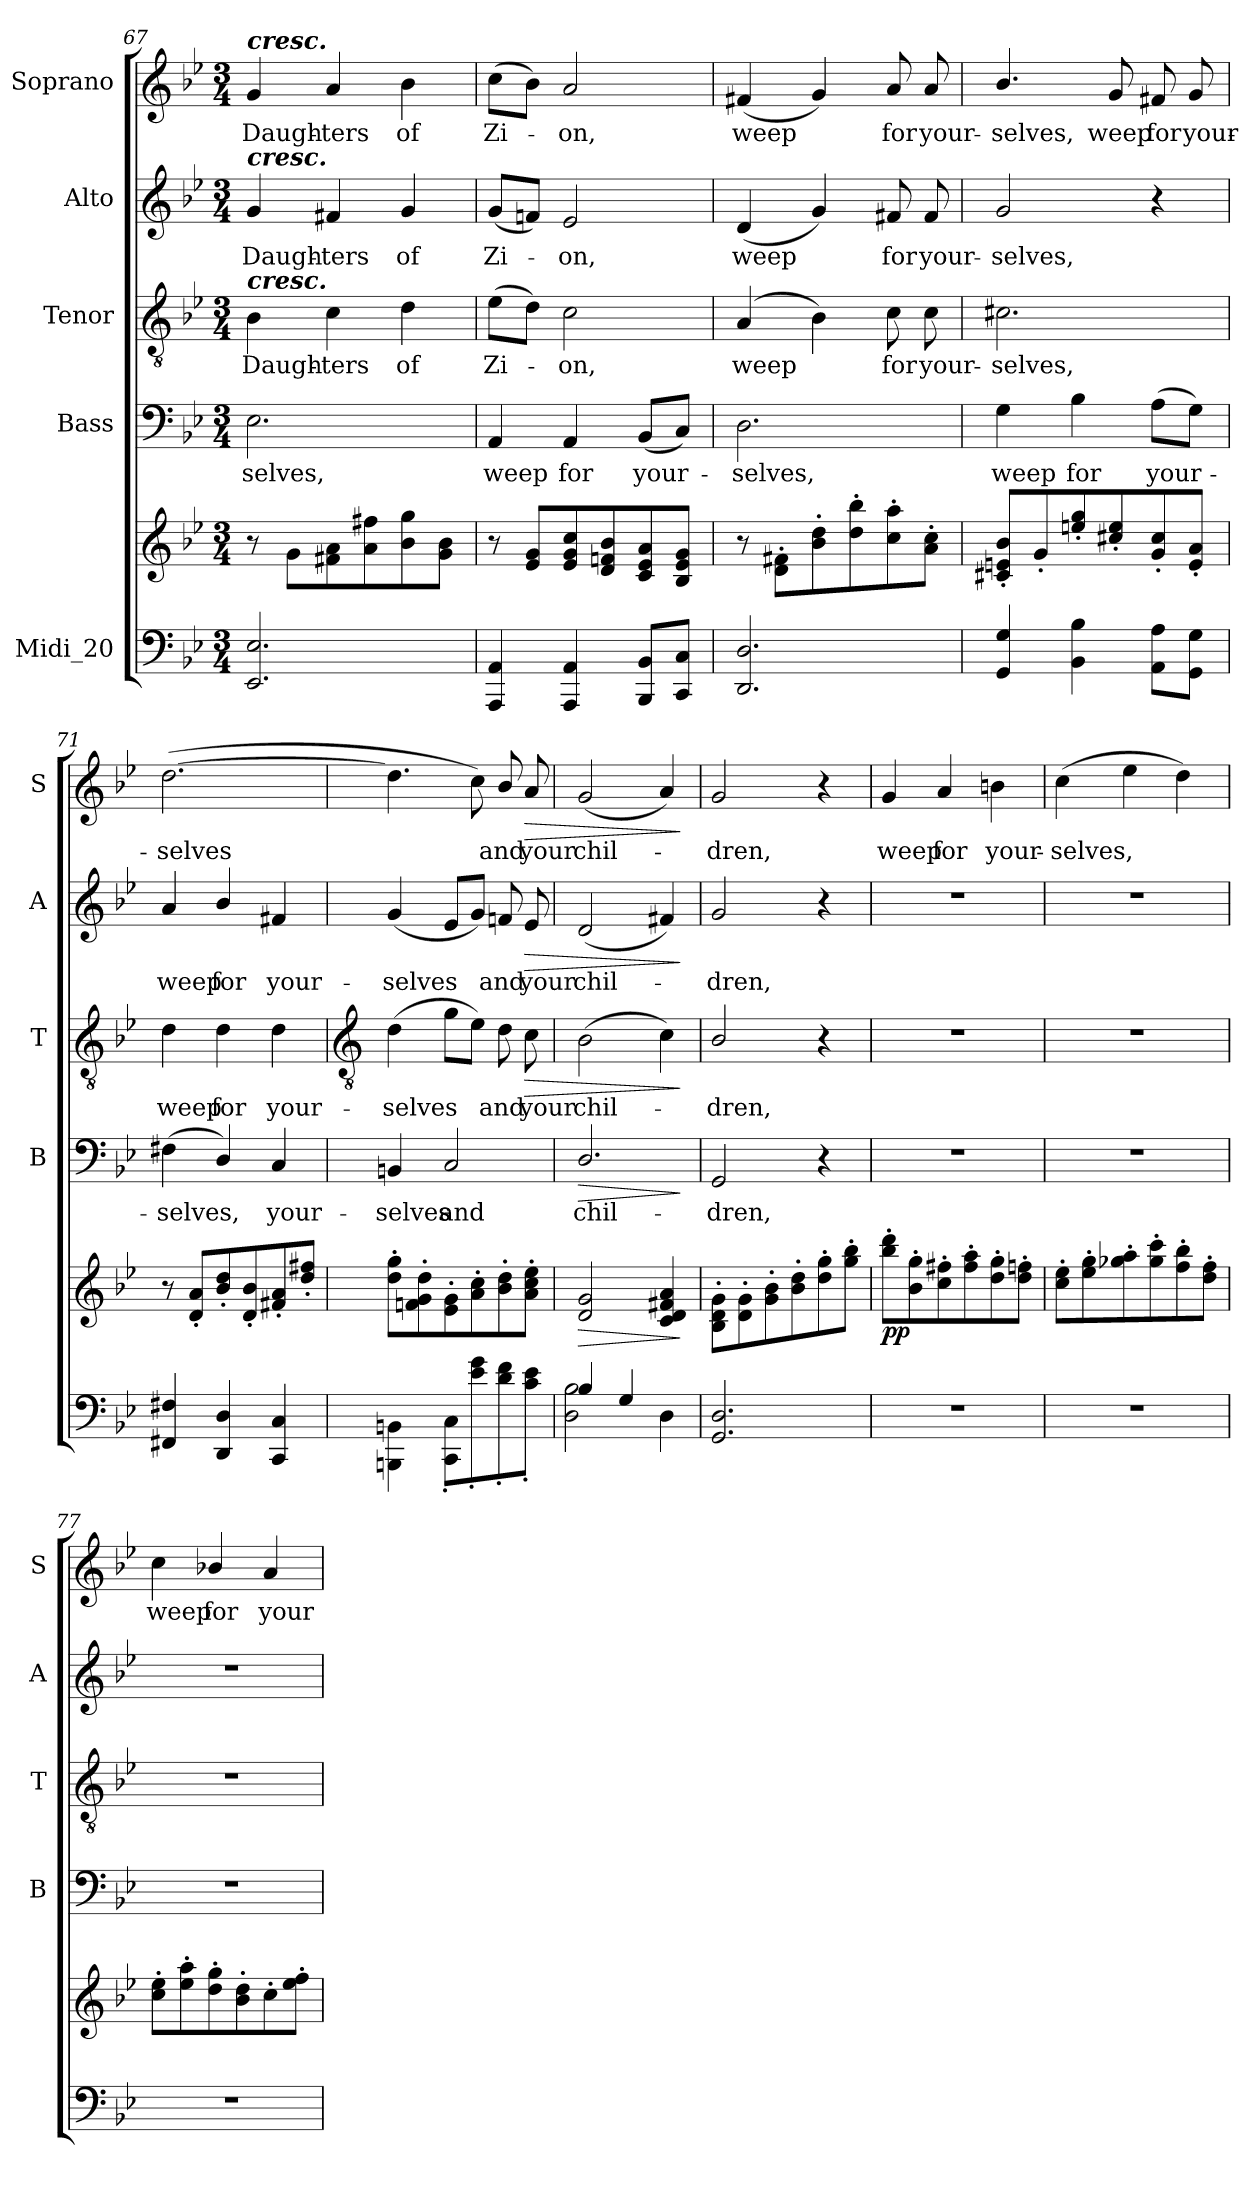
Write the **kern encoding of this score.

**kern	**kern	**dynam	**kern	**text	**dynam	**kern	**text	**dynam	**kern	**text	**dynam	**kern	**text	**dynam
*part5	*part5	*part5	*part4	*part4	*part4	*part3	*part3	*part3	*part2	*part2	*part2	*part1	*part1	*part1
*staff6	*staff5	*staff5/6	*staff4	*staff4	*staff4	*staff3	*staff3	*staff3	*staff2	*staff2	*staff2	*staff1	*staff1	*staff1
*I"Midi_20	*	*	*I"Bass	*	*	*I"Tenor	*	*	*I"Alto	*	*	*I"Soprano	*	*
*	*	*	*I'B	*	*	*I'T	*	*	*I'A	*	*	*I'S	*	*
!!LO:LB:g=z
*clefF4	*clefG2	*	*clefF4	*	*	*clefGv2	*	*	*clefG2	*	*	*clefG2	*	*
*k[b-e-]	*k[b-e-]	*	*k[b-e-]	*	*	*k[b-e-]	*	*	*k[b-e-]	*	*	*k[b-e-]	*	*
*B-:	*B-:	*	*B-:	*	*	*B-:	*	*	*B-:	*	*	*B-:	*	*
*M3/4	*M3/4	*	*M3/4	*	*	*M3/4	*	*	*M3/4	*	*	*M3/4	*	*
=67	=67	=67	=67	=67	=67	=67	=67	=67	=67	=67	=67	=67	=67	=67
!	!	!	!	!	!	!	!	!	!	!	!	!LO:TX:a:Bi:t=cresc.	!	!
!	!	!	!	!	!	!	!	!	!LO:TX:a:Bi:t=cresc.	!	!	!	!	!
!	!	!	!	!	!	!LO:TX:a:Bi:t=cresc.	!	!	!	!	!	!	!	!
!	!	!	!	!LO:LY:b	!	!	!LO:LY:b	!	!	!LO:LY:b	!	!	!LO:LY:b	!
2.EE- 2.E-	8r	.	2.E-	-selves,	.	4B-	Daugh-	.	4g	Daugh-	.	4g	Daugh-	.
.	8gL	.	.	.	.	.	.	.	.	.	.	.	.	.
!	!	!	!	!	!	!	!LO:LY:b	!	!	!LO:LY:b	!	!	!LO:LY:b	!
.	8f#X 8a	.	.	.	.	4c	-ters	.	4f#X	-ters	.	4a	-ters	.
.	8a 8ff#X	.	.	.	.	.	.	.	.	.	.	.	.	.
!	!	!	!	!	!	!	!LO:LY:b	!	!	!LO:LY:b	!	!	!LO:LY:b	!
.	8b- 8gg	.	.	.	.	4d	of	.	4g	of	.	4b-	of	.
.	8g 8b-J	.	.	.	.	.	.	.	.	.	.	.	.	.
=68	=68	=68	=68	=68	=68	=68	=68	=68	=68	=68	=68	=68	=68	=68
!	!	!	!	!LO:LY:b	!	!	!LO:LY:b	!	!	!LO:LY:b	!	!	!LO:LY:b	!
4AAA 4AA	8r	.	4AA	weep	.	(>8e-L	Zi-	.	(<8gL	Zi-	.	(>8ccL	Zi-	.
.	8e- 8gL	.	.	.	.	8dJ)	.	.	8fnJ)	.	.	8b-J)	.	.
!	!	!	!	!LO:LY:b	!	!	!LO:LY:b	!	!	!LO:LY:b	!	!	!LO:LY:b	!
4AAA 4AA	8e- 8g 8cc	.	4AA	for	.	2c	on,	.	2e-	on,	.	2a	on,	.
.	8d 8fn 8b-	.	.	.	.	.	.	.	.	.	.	.	.	.
!	!	!	!	!LO:LY:b	!	!	!	!	!	!	!	!	!	!
8BBB- 8BB-L	8c 8e- 8a	.	(<8BB-L	your-	.	.	.	.	.	.	.	.	.	.
8CC 8CJ	8B- 8e- 8gJ	.	8CJ)	.	.	.	.	.	.	.	.	.	.	.
=69	=69	=69	=69	=69	=69	=69	=69	=69	=69	=69	=69	=69	=69	=69
!	!	!	!	!LO:LY:b	!	!	!LO:LY:b	!	!	!LO:LY:b	!	!	!LO:LY:b	!
2.DD 2.D	8r	.	2.D	selves,	.	(<4A	weep	.	(<4d	weep	.	(<4f#X	weep	.
.	8d' 8f#X'L	.	.	.	.	.	.	.	.	.	.	.	.	.
.	8b-' 8dd'	.	.	.	.	4B-)	.	.	4g)	.	.	4g)	.	.
.	8dd' 8bb-'	.	.	.	.	.	.	.	.	.	.	.	.	.
!	!	!	!	!	!	!	!LO:LY:b	!	!	!LO:LY:b	!	!	!LO:LY:b	!
.	8cc' 8aa'	.	.	.	.	8c	for	.	8f#X	for	.	8a	for	.
!	!	!	!	!	!	!	!LO:LY:b	!	!	!LO:LY:b	!	!	!LO:LY:b	!
.	8a' 8cc'J	.	.	.	.	8c	your-	.	8f#	your-	.	8a	your-	.
=70	=70	=70	=70	=70	=70	=70	=70	=70	=70	=70	=70	=70	=70	=70
!	!	!	!	!LO:LY:b	!	!	!LO:LY:b	!	!	!LO:LY:b	!	!	!LO:LY:b	!
4GG 4G	8c#X' 8en' 8b-'L	.	4G	weep	.	2.c#X	-selves,	.	2g	-selves,	.	4.b-/	-selves,	.
.	8g'	.	.	.	.	.	.	.	.	.	.	.	.	.
!	!	!	!	!LO:LY:b	!	!	!	!	!	!	!	!	!	!
4BB- 4B-	8een' 8gg'	.	4B-	for	.	.	.	.	.	.	.	.	.	.
!	!	!	!	!	!	!	!	!	!	!	!	!	!LO:LY:b	!
.	8cc#X' 8ee'	.	.	.	.	.	.	.	.	.	.	8g	weep	.
!	!	!	!	!LO:LY:b	!	!	!	!	!	!	!	!	!LO:LY:b	!
8AA 8AL	8g' 8cc#'	.	(>8AL	your-	.	.	.	.	4r	.	.	8f#X	for	.
!	!	!	!	!	!	!	!	!	!	!	!	!	!LO:LY:b	!
8GG 8GJ	8e' 8a'J	.	8GJ)	.	.	.	.	.	.	.	.	8g	your-	.
=71	=71	=71	=71	=71	=71	=71	=71	=71	=71	=71	=71	=71	=71	=71
!	!	!	!	!LO:LY:b	!	!	!LO:LY:b	!	!	!LO:LY:b	!	!	!LO:LY:b	!
4FF#X 4F#X	8r	.	(<4F#X	selves,	.	4d	weep	.	4a	weep	.	(>[2.dd	-selves	.
.	8d' 8a'L	.	.	.	.	.	.	.	.	.	.	.	.	.
!	!	!	!	!	!	!	!LO:LY:b	!	!	!LO:LY:b	!	!	!	!
4DD 4D	8b-' 8dd'	.	4D/)	.	.	4d	for	.	4b-/	for	.	.	.	.
.	8d' 8b-'	.	.	.	.	.	.	.	.	.	.	.	.	.
!	!	!	!	!LO:LY:b	!	!	!LO:LY:b	!	!	!LO:LY:b	!	!	!	!
4CC 4C	8f#X' 8a'	.	4C	your-	.	4d	your-	.	4f#X	your-	.	.	.	.
.	8dd' 8ff#X'J	.	.	.	.	.	.	.	.	.	.	.	.	.
!!LO:LB:g=z
=72	=72	=72	=72	=72	=72	=72	=72	=72	=72	=72	=72	=72	=72	=72
*	*	*	*	*	*	*clefGv2	*	*	*	*	*	*	*	*
!LO:N:vis=1	!	!	!	!LO:LY:b	!	!	!LO:LY:b	!	!	!LO:LY:b	!	!	!	!
*^	*	*	*	*	*	*	*	*	*	*	*	*	*	*
2.ryy	4BBBn 4BBn	8dd' 8gg'L	.	4BBn	-selves	.	(>4d	-selves	.	(<4g	-selves	.	4.dd]	.	.
.	.	8fn' 8g' 8dd'	.	.	.	.	.	.	.	.	.	.	.	.	.
!	!	!	!	!	!LO:LY:b	!	!	!	!	!	!	!	!	!	!
.	8CC' 8C'L	8e-' 8g'	.	2C	and	.	8gL	.	.	8e-L	.	.	.	.	.
.	8e-' 8g'	8a' 8cc'	.	.	.	.	8e-J)	.	.	8gJ)	.	.	8cc)	.	.
!	!	!	!	!	!	!	!	!LO:LY:b	!	!	!LO:LY:b	!	!	!LO:LY:b	!
.	8d' 8f'	8b-' 8dd'	.	.	.	.	8d	and	.	8fn	and	.	8b-/	and	.
!	!	!	!	!	!	!	!	!LO:LY:b	!LO:HP:b	!	!LO:LY:b	!LO:HP:b	!	!LO:LY:b	!LO:HP:b
.	8c' 8e-'J	8a' 8cc' 8ee-'J	.	.	.	.	8c	your	>	8e-	your	>	8a	your	>
=73	=73	=73	=73	=73	=73	=73	=73	=73	=73	=73	=73	=73	=73	=73	=73
!	!	!	!LO:HP:b	!	!LO:LY:b	!LO:HP:b	!	!LO:LY:b	!	!	!LO:LY:b	!	!	!LO:LY:b	!
4B-/	2D 2B-	2d 2g	>	2.D/	chil-	>	(>2B-	chil-	.	(<2d	chil-	.	(<2g	chil-	.
4G/	.	.	.	.	.	.	.	.	.	.	.	.	.	.	.
4ryy	4D	4c 4d 4f#X 4a	.	.	.	.	4c)	.	.	4f#X)	.	.	4a)	.	.
*v	*v	*	*	*	*	*	*	*	*	*	*	*	*	*	*
.	.	]	.	.	]	.	.	]	.	.	]	.	.	]
=74	=74	=74	=74	=74	=74	=74	=74	=74	=74	=74	=74	=74	=74	=74
*^	*	*	*	*	*	*	*	*	*	*	*	*	*	*
!	!	!	!	!	!LO:LY:b	!	!	!LO:LY:b	!	!	!LO:LY:b	!	!	!LO:LY:b	!
2ryy	2.GG 2.D	8B-' 8d' 8g'L	.	2GG	-dren,	.	2B-/	dren,	.	2g	dren,	.	2g	dren,	.
.	.	8d' 8g'	.	.	.	.	.	.	.	.	.	.	.	.	.
.	.	8g' 8b-'	.	.	.	.	.	.	.	.	.	.	.	.	.
.	.	8b-' 8dd'	.	.	.	.	.	.	.	.	.	.	.	.	.
4ryy	.	8dd' 8gg'	.	4r	.	.	4r	.	.	4r	.	.	4r	.	.
.	.	8gg' 8bb-'J	.	.	.	.	.	.	.	.	.	.	.	.	.
=75	=75	=75	=75	=75	=75	=75	=75	=75	=75	=75	=75	=75	=75	=75	=75
!	!LO:N:vis=1	!	!LO:DY:b	!LO:N:vis=1	!	!	!LO:N:vis=1	!	!	!LO:N:vis=1	!	!	!	!LO:LY:b	!
2ryy	2.r	8bb-' 8ddd'L	pp	2.r	.	.	2.r	.	.	2.r	.	.	4g	weep	.
.	.	8b-' 8gg'	.	.	.	.	.	.	.	.	.	.	.	.	.
!	!	!	!	!	!	!	!	!	!	!	!	!	!	!LO:LY:b	!
.	.	8cc' 8ff#X'	.	.	.	.	.	.	.	.	.	.	4a	for	.
.	.	8ff#' 8aa'	.	.	.	.	.	.	.	.	.	.	.	.	.
!	!	!	!	!	!	!	!	!	!	!	!	!	!	!LO:LY:b	!
4ryy	.	8dd' 8gg'	.	.	.	.	.	.	.	.	.	.	4bn	your-	.
.	.	8dd' 8ffn'J	.	.	.	.	.	.	.	.	.	.	.	.	.
=76	=76	=76	=76	=76	=76	=76	=76	=76	=76	=76	=76	=76	=76	=76	=76
!	!LO:N:vis=1	!	!	!LO:N:vis=1	!	!	!LO:N:vis=1	!	!	!LO:N:vis=1	!	!	!	!LO:LY:b	!
2ryy	2.r	8cc' 8ee-'L	.	2.r	.	.	2.r	.	.	2.r	.	.	(>4cc	-selves,	.
.	.	8ee-' 8gg'	.	.	.	.	.	.	.	.	.	.	.	.	.
.	.	8gg-X' 8aa'	.	.	.	.	.	.	.	.	.	.	4ee-	.	.
.	.	8gg-' 8ccc'	.	.	.	.	.	.	.	.	.	.	.	.	.
4ryy	.	8ff' 8bb-'	.	.	.	.	.	.	.	.	.	.	4dd)	.	.
.	.	8dd' 8ff'J	.	.	.	.	.	.	.	.	.	.	.	.	.
=77	=77	=77	=77	=77	=77	=77	=77	=77	=77	=77	=77	=77	=77	=77	=77
!	!LO:N:vis=1	!	!	!LO:N:vis=1	!	!	!LO:N:vis=1	!	!	!LO:N:vis=1	!	!	!	!LO:LY:b	!
2ryy	2.r	8cc' 8ee-'L	.	2.r	.	.	2.r	.	.	2.r	.	.	4cc	weep	.
.	.	8ee-' 8aa'	.	.	.	.	.	.	.	.	.	.	.	.	.
!	!	!	!	!	!	!	!	!	!	!	!	!	!	!LO:LY:b	!
.	.	8dd' 8gg'	.	.	.	.	.	.	.	.	.	.	4b-X/	for	.
.	.	8b-' 8dd'	.	.	.	.	.	.	.	.	.	.	.	.	.
!	!	!	!	!	!	!	!	!	!	!	!	!	!	!LO:LY:b	!
4ryy	.	8cc'	.	.	.	.	.	.	.	.	.	.	4a/	your-	.
.	.	8ee-' 8ff'J	.	.	.	.	.	.	.	.	.	.	.	.	.
*v	*v	*	*	*	*	*	*	*	*	*	*	*	*	*	*
=	=	=	=	=	=	=	=	=	=	=	=	=	=	=
*-	*-	*-	*-	*-	*-	*-	*-	*-	*-	*-	*-	*-	*-	*-
